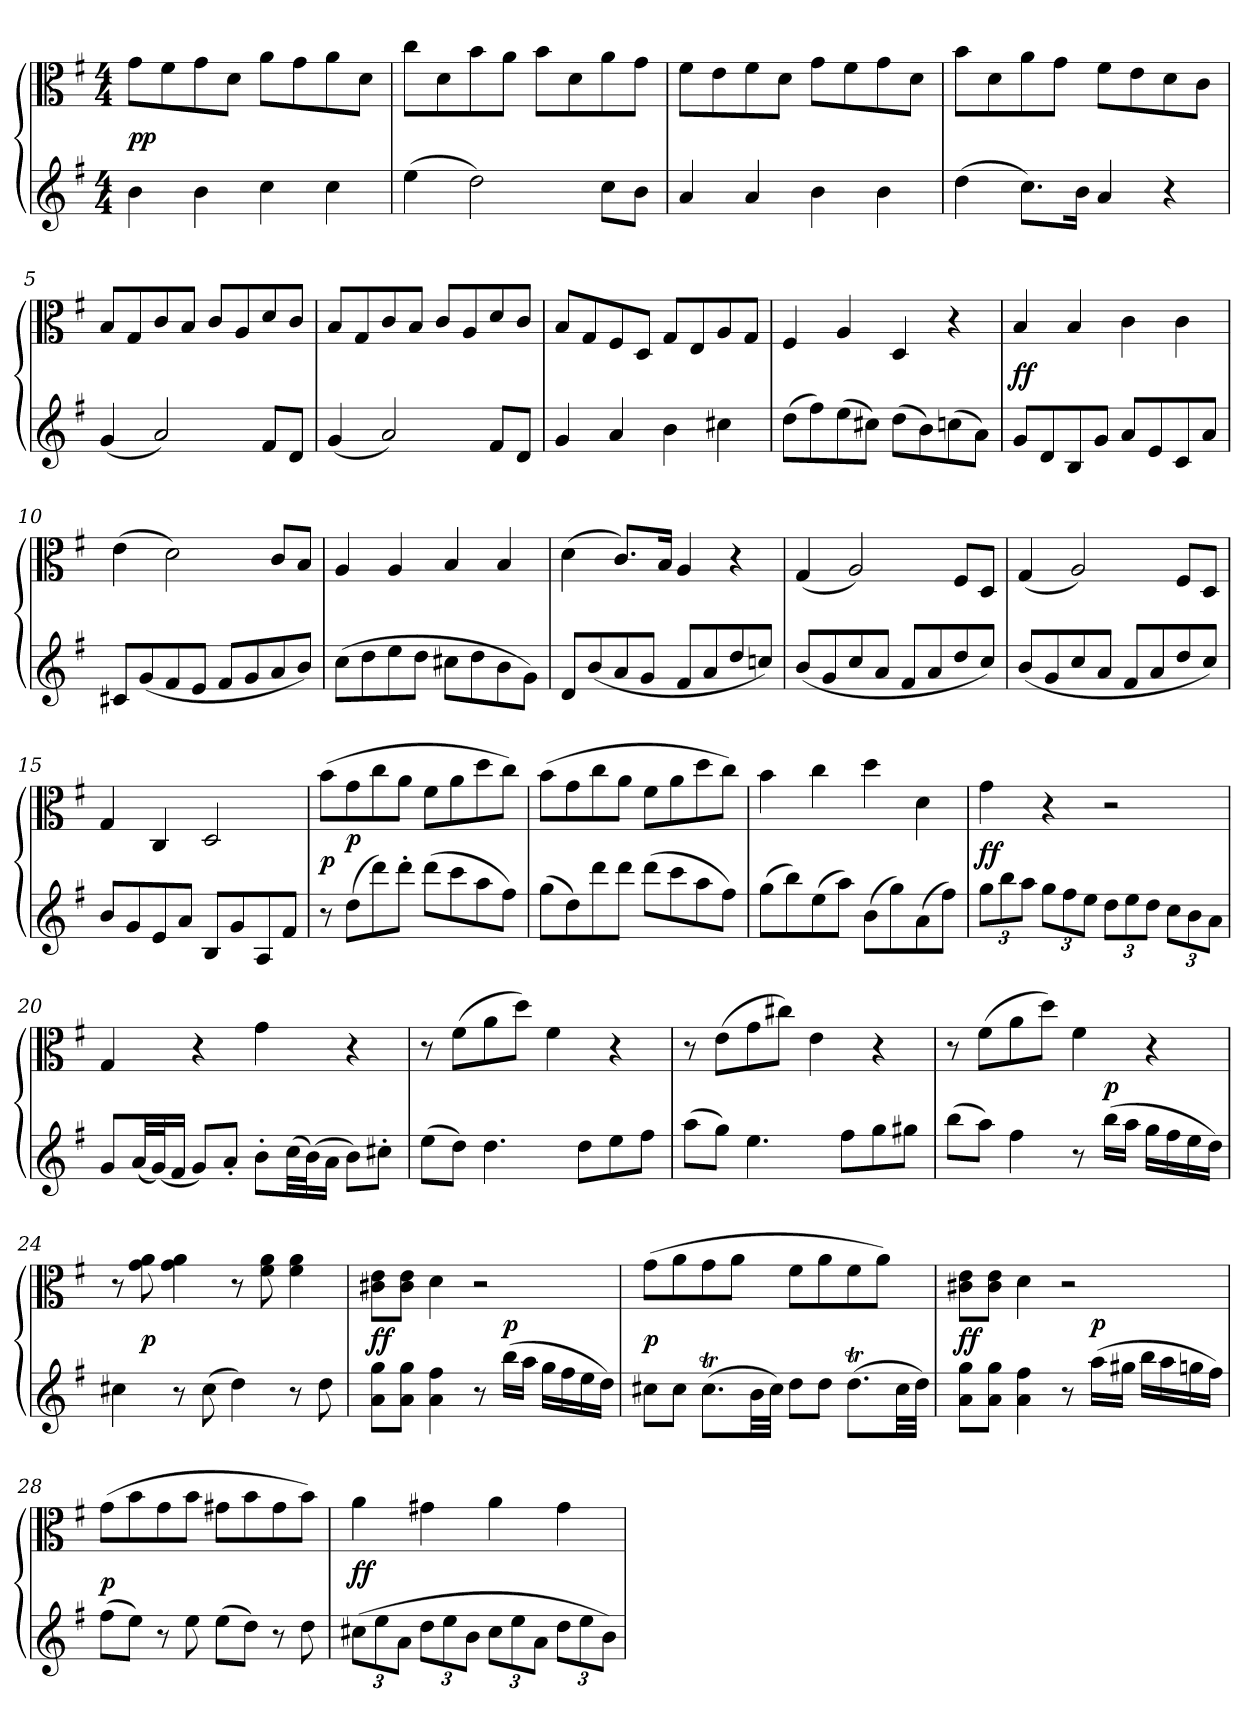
**kern	**kern	**dynam
*part1	*part1	*part1
*staff2	*staff1	*staff1/2
*clefG2	*clefC3	*
*k[f#]	*k[f#]	*
*G:	*G:	*
*M4/4	*M4/4	*
=1	=1	=1
4b\	8g\L	p p
.	8f#\	.
4b\	8g\	.
.	8d\J	.
4cc\	8a\L	.
.	8g\	.
4cc\	8a\	.
.	8d\J	.
=2	=2	=2
(4ee\	8cc\L	.
.	8d\	.
2dd\)	8b\	.
.	8a\J	.
.	8b\L	.
.	8d\	.
8cc\L	8a\	.
8b\J	8g\J	.
=3	=3	=3
4a/	8f#\L	.
.	8e\	.
4a/	8f#\	.
.	8d\J	.
4b\	8g\L	.
.	8f#\	.
4b\	8g\	.
.	8d\J	.
=4	=4	=4
(4dd\	8b\L	.
.	8d\	.
8.cc\L)	8a\	.
.	8g\J	.
16b\Jk	.	.
4a/	8f#\L	.
.	8e\	.
4r	8d\	.
.	8c\J	.
=5	=5	=5
(4g/	8B/L	.
.	8G/	.
2a/)	8c/	.
.	8B/J	.
.	8c/L	.
.	8A/	.
8f#/L	8d/	.
8d/J	8c/J	.
=6	=6	=6
(4g/	8B/L	.
.	8G/	.
2a/)	8c/	.
.	8B/J	.
.	8c/L	.
.	8A/	.
8f#/L	8d/	.
8d/J	8c/J	.
=7	=7	=7
4g/	8B/L	.
.	8G/	.
4a/	8F#/	.
.	8D/J	.
4b\	8G/L	.
.	8E/	.
4cc#X\	8A/	.
.	8G/J	.
=8	=8	=8
(8dd\L	4F#/	.
8ff#\)	.	.
(8ee\	4A/	.
8cc#X\J)	.	.
(8dd\L	4D/	.
8b\)	.	.
(8ccn\	4r	.
8a\J)	.	.
=9	=9	=9
8g/L	4B/	f f
8d/	.	.
8B/	4B/	.
8g/J	.	.
8a/L	4c\	.
8e/	.	.
8c/	4c\	.
8a/J	.	.
=10	=10	=10
8c#X/L	(4e\	.
(8g/	.	.
8f#/	2d\)	.
8e/J	.	.
8f#/L	.	.
8g/	.	.
8a/	8c/L	.
8b/J)	8B/J	.
=11	=11	=11
(8cc\L	4A/	.
8dd\	.	.
8ee\	4A/	.
8dd\J	.	.
8cc#X\L	4B/	.
8dd\	.	.
8b\	4B/	.
8g\J)	.	.
=12	=12	=12
8d/L	(4d\	.
(8b/	.	.
8a/	8.c/L)	.
8g/J	.	.
.	16B/Jk	.
8f#/L	4A/	.
8a/	.	.
8dd/	4r	.
8ccn/J)	.	.
=13	=13	=13
(8b/L	(4G/	.
8g/	.	.
8cc/	2A/)	.
8a/J	.	.
8f#/L	.	.
8a/	.	.
8dd/	8F#/L	.
8cc/J)	8D/J	.
=14	=14	=14
(8b/L	(4G/	.
8g/	.	.
8cc/	2A/)	.
8a/J	.	.
8f#/L	.	.
8a/	.	.
8dd/	8F#/L	.
8cc/J)	8D/J	.
=15	=15	=15
8b/L	4G/	.
8g/	.	.
8e/	4C/	.
8a/J	.	.
8B/L	2D/	.
8g/	.	.
8A/	.	.
8f#/J	.	.
=16	=16	=16
8r	(8b\L	p
(8dd\L	8g\	p
8ddd\)	8cc\	.
8ddd'\J	8a\J	.
(8ddd\L	8f#\L	.
8ccc\	8a\	.
8aa\	8dd\	.
8ff#\J)	8cc\J)	.
=17	=17	=17
(8gg\L	(8b\L	.
8dd\)	8g\	.
8ddd\	8cc\	.
8ddd\J	8a\J	.
(8ddd\L	8f#\L	.
8ccc\	8a\	.
8aa\	8dd\	.
8ff#\J)	8cc\J)	.
=18	=18	=18
(8gg\L	4b\	.
8bb\)	.	.
(8ee\	4cc\	.
8aa\J)	.	.
(8b\L	4dd\	.
8gg\)	.	.
(8a\	4d\	.
8ff#\J)	.	.
=19	=19	=19
12gg\L	4g\	f f
12bb\	.	.
12aa\J	.	.
12gg\L	4r	.
12ff#\	.	.
12ee\J	.	.
12dd\L	2r	.
12ee\	.	.
12dd\J	.	.
12cc\L	.	.
12b\	.	.
12a\J	.	.
=20	=20	=20
8g/L	4G/	.
(32a/LL	.	.
(32g/J)	.	.
16f#/JJ	.	.
8g/L)	4r	.
8a'/J	.	.
8b'\L	4g\	.
(32cc/LL	.	.
(32b\J)	.	.
16a\JJ	.	.
8b\L)	4r	.
8cc#X'\J	.	.
=21	=21	=21
(8ee\L	8r	.
8dd\J)	(8f#\L	.
4.dd\	8a\	.
.	8dd\J)	.
.	4f#\	.
8dd\L	.	.
8ee\	4r	.
8ff#\J	.	.
=22	=22	=22
(8aa\L	8r	.
8gg\J)	(8e\L	.
4.ee\	8g\	.
.	8cc#X\J)	.
.	4e\	.
8ff#\L	.	.
8gg\	4r	.
8gg#X\J	.	.
=23	=23	=23
(8bb\L	8r	.
8aa\J)	(8f#\L	.
4ff#\	8a\	.
.	8dd\J)	.
8r	4f#\	.
(16bb\LL	.	p
16aa\JJ	.	.
16gg\LL	4r	.
16ff#\	.	.
16ee\	.	.
16dd\JJ)	.	.
=24	=24	=24
4cc#X\	8r	.
.	8g\ 8a\	p
8r	4g\ 4a\	.
(8cc#\	.	.
4dd\)	8r	.
.	8f#\ 8a\	.
8r	4f#\ 4a\	.
8dd\	.	.
=25	=25	=25
8a\ 8gg\L	8c#X\ 8e\L	f f
8a\ 8gg\J	8c#\ 8e\J	.
4a\ 4ff#\	4d\	.
8r	2r	.
(16bb\LL	.	p
16aa\JJ	.	.
16gg\LL	.	.
16ff#\	.	.
16ee\	.	.
16dd\JJ)	.	.
=26	=26	=26
8cc#X\L	(8g\L	p
8cc#\J	8a\	.
(8.cc#t\L	8g\	.
.	8a\J	.
32b\LL	.	.
32cc#\JJJ)	.	.
8dd\L	8f#\L	.
8dd\J	8a\	.
(8.ddT\L	8f#\	.
.	8a\J)	.
32cc#\LL	.	.
32dd\JJJ)	.	.
=27	=27	=27
8a\ 8gg\L	8c#X\ 8e\L	f f
8a\ 8gg\J	8c#\ 8e\J	.
4a\ 4ff#\	4d\	.
8r	2r	.
(16aa\LL	.	p
16gg#X\JJ	.	.
16bb\LL	.	.
16aa\	.	.
16ggn\	.	.
16ff#\JJ)	.	.
=28	=28	=28
(8ff#\L	(8g\L	p
8ee\J)	8b\	.
8r	8g\	.
8ee\	8b\J	.
(8ee\L	8g#X\L	.
8dd\J)	8b\	.
8r	8g#\	.
8dd\	8b\J)	.
=29	=29	=29
(12cc#X\L	4a\	f f
12ee\	.	.
12a\J	.	.
12dd\L	4g#X\	.
12ee\	.	.
12b\J	.	.
12cc#\L	4a\	.
12ee\	.	.
12a\J	.	.
12dd\L	4g#\	.
12ee\	.	.
12b\J)	.	.
=	=	=
*-	*-	*-
